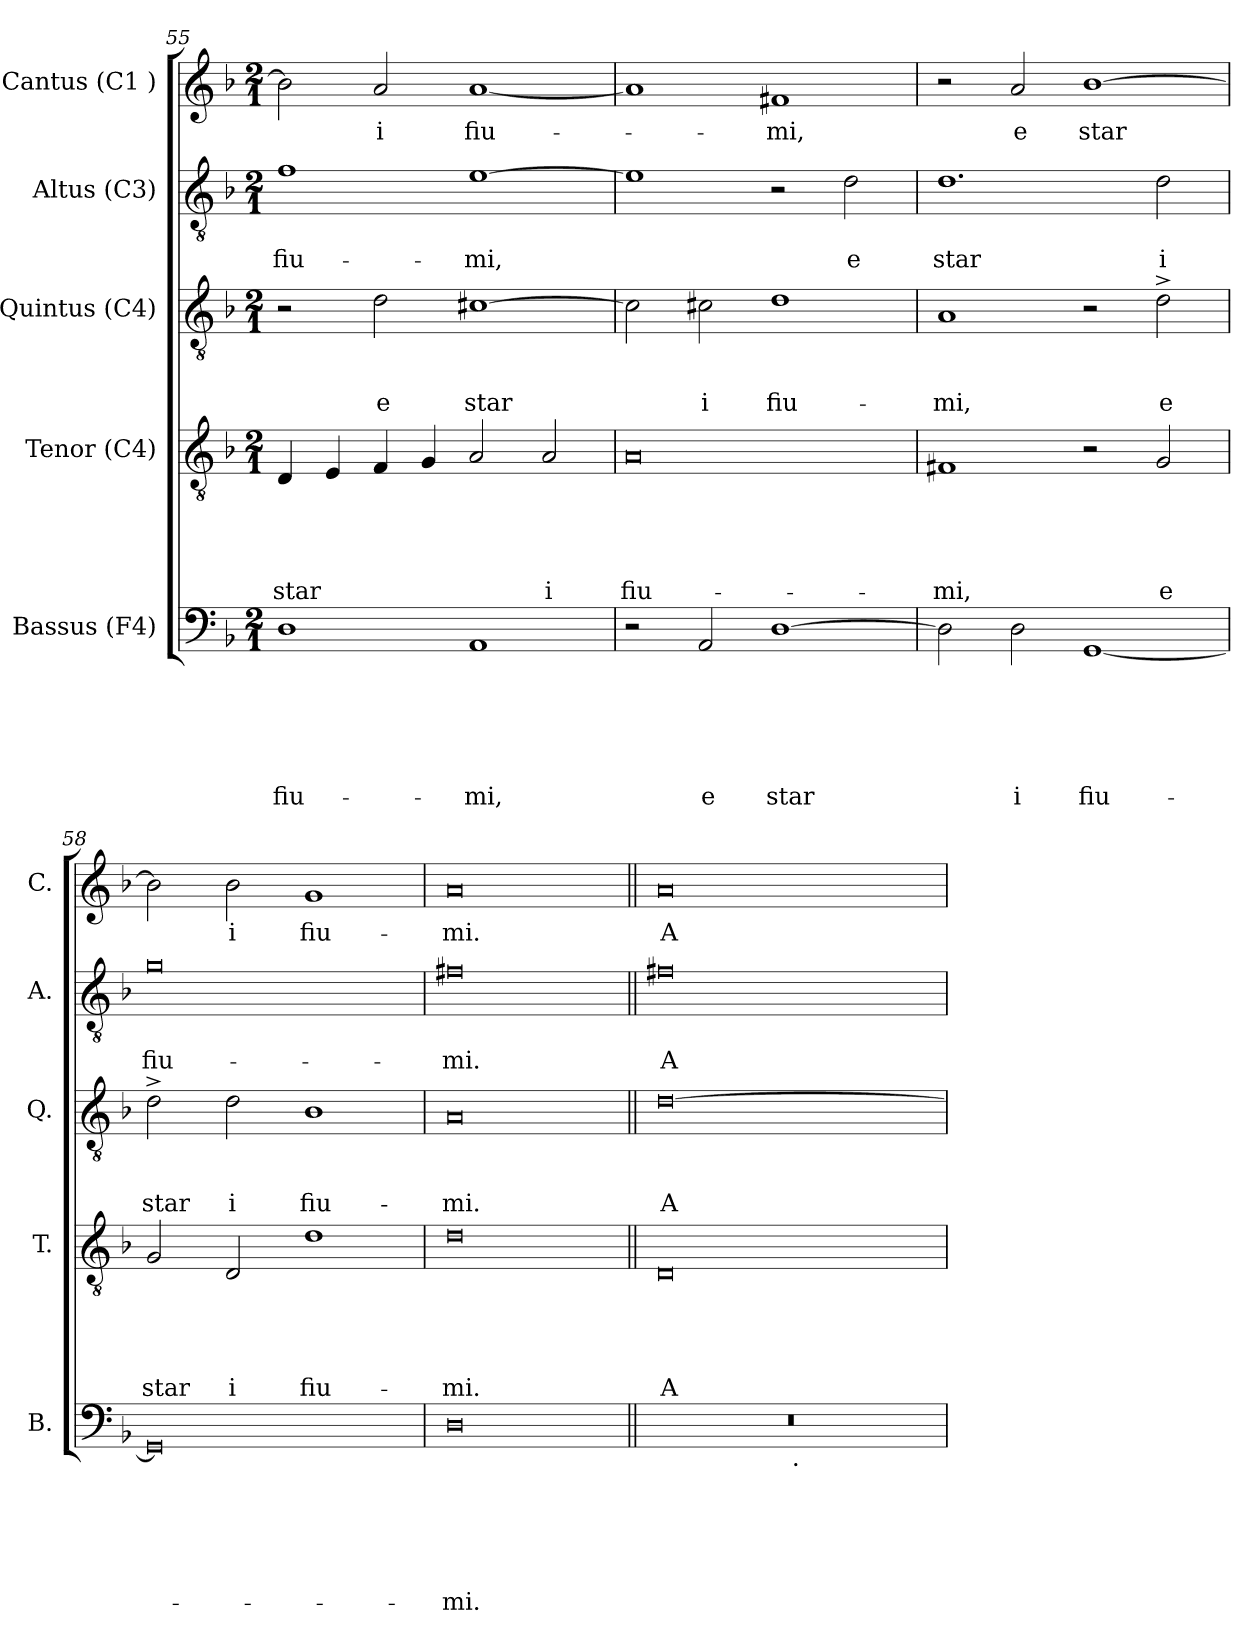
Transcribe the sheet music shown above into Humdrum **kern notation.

**kern	**text	**text	**text	**text	**text	**text	**kern	**text	**text	**text	**text	**text	**kern	**text	**text	**text	**kern	**text	**text	**kern	**text
*part5	*part5	*part5	*part5	*part5	*part5	*part5	*part4	*part4	*part4	*part4	*part4	*part4	*part3	*part3	*part3	*part3	*part2	*part2	*part2	*part1	*part1
*staff5	*staff5	*staff5	*staff5	*staff5	*staff5	*staff5	*staff4	*staff4	*staff4	*staff4	*staff4	*staff4	*staff3	*staff3	*staff3	*staff3	*staff2	*staff2	*staff2	*staff1	*staff1
*I"Bassus (F4)	*	*	*	*	*	*	*I"Tenor (C4)	*	*	*	*	*	*I"Quintus (C4)	*	*	*	*I"Altus (C3)	*	*	*I"Cantus (C1 )	*
*I'B.	*	*	*	*	*	*	*I'T.	*	*	*	*	*	*I'Q.	*	*	*	*I'A.	*	*	*I'C.	*
*clefF4	*	*	*	*	*	*	*clefGv2	*	*	*	*	*	*clefGv2	*	*	*	*clefGv2	*	*	*clefG2	*
*k[b-]	*	*	*	*	*	*	*k[b-]	*	*	*	*	*	*k[b-]	*	*	*	*k[b-]	*	*	*k[b-]	*
*F:	*	*	*	*	*	*	*F:	*	*	*	*	*	*F:	*	*	*	*F:	*	*	*F:	*
*M2/1	*	*	*	*	*	*	*M2/1	*	*	*	*	*	*M2/1	*	*	*	*M2/1	*	*	*M2/1	*
=55	=55	=55	=55	=55	=55	=55	=55	=55	=55	=55	=55	=55	=55	=55	=55	=55	=55	=55	=55	=55	=55
!	!	!	!	!	!	!LO:LY:b	!	!	!	!	!	!LO:LY:b	!	!	!	!	!	!	!LO:LY:b	!	!
1D	.	.	.	.	.	fiu-	4D/	.	.	.	.	star	2r	.	.	.	1f	.	fiu-	2b-\]	.
.	.	.	.	.	.	.	4E/	.	.	.	.	.	.	.	.	.	.	.	.	.	.
!	!	!	!	!	!	!	!	!	!	!	!	!	!	!	!	!LO:LY:b	!	!	!	!	!LO:LY:b
.	.	.	.	.	.	.	4F/	.	.	.	.	.	2d\	.	.	e	.	.	.	2a/	i
.	.	.	.	.	.	.	4G/	.	.	.	.	.	.	.	.	.	.	.	.	.	.
!	!	!	!	!	!	!LO:LY:b	!	!	!	!	!	!	!	!	!	!LO:LY:b	!	!	!LO:LY:b	!	!LO:LY:b
1AA	.	.	.	.	.	-mi,	2A/	.	.	.	.	.	[>1c#X	.	.	star	[>1e	.	-mi,	[<1a	fiu-
!	!	!	!	!	!	!	!	!	!	!	!	!LO:LY:b	!	!	!	!	!	!	!	!	!
.	.	.	.	.	.	.	2A/	.	.	.	.	i	.	.	.	.	.	.	.	.	.
=56	=56	=56	=56	=56	=56	=56	=56	=56	=56	=56	=56	=56	=56	=56	=56	=56	=56	=56	=56	=56	=56
!	!	!	!	!	!	!	!	!	!	!	!	!LO:LY:b:rj	!	!	!	!	!	!	!	!	!
2r	.	.	.	.	.	.	0A	.	.	.	.	fiu-	2c#\]	.	.	.	1e]	.	.	1a]	.
!	!	!	!	!	!	!LO:LY:b	!	!	!	!	!	!	!	!	!	!LO:LY:b	!	!	!	!	!
2AA/	.	.	.	.	.	e	.	.	.	.	.	.	2c#\	.	.	i	.	.	.	.	.
!	!	!	!	!	!	!LO:LY:b	!	!	!	!	!	!	!	!	!	!LO:LY:b	!	!	!	!	!LO:LY:b
[>1D	.	.	.	.	.	star	.	.	.	.	.	.	1d	.	.	fiu-	2r	.	.	1f#X	-mi,
!	!	!	!	!	!	!	!	!	!	!	!	!	!	!	!	!	!	!	!LO:LY:b	!	!
.	.	.	.	.	.	.	.	.	.	.	.	.	.	.	.	.	2d\	.	e	.	.
!!LO:PB:g=z
=57	=57	=57	=57	=57	=57	=57	=57	=57	=57	=57	=57	=57	=57	=57	=57	=57	=57	=57	=57	=57	=57
!	!	!	!	!	!	!	!	!	!	!	!	!LO:LY:b	!	!	!	!LO:LY:b	!	!	!LO:LY:b	!	!
2D\]	.	.	.	.	.	.	1F#X	.	.	.	.	-mi,	1A	.	.	-mi,	1.d	.	star	2r	.
!	!	!	!	!	!	!LO:LY:b	!	!	!	!	!	!	!	!	!	!	!	!	!	!	!LO:LY:b
2D\	.	.	.	.	.	i	.	.	.	.	.	.	.	.	.	.	.	.	.	2a/	e
!	!	!	!	!	!	!LO:LY:b	!	!	!	!	!	!	!	!	!	!	!	!	!	!	!LO:LY:b
[<1GG	.	.	.	.	.	fiu-	2r	.	.	.	.	.	2r	.	.	.	.	.	.	[>1b-	star
!	!	!	!	!	!	!	!	!	!	!	!	!LO:LY:b	!	!	!	!LO:LY:b	!	!	!LO:LY:b	!	!
.	.	.	.	.	.	.	2G/	.	.	.	.	e	2d^>\	.	.	e	2d\	.	i	.	.
=58	=58	=58	=58	=58	=58	=58	=58	=58	=58	=58	=58	=58	=58	=58	=58	=58	=58	=58	=58	=58	=58
!	!	!	!	!	!	!	!	!	!	!	!	!LO:LY:b	!	!	!	!LO:LY:b	!	!	!LO:LY:b:rj	!	!
0GG]	.	.	.	.	.	.	2G/	.	.	.	.	star	2d^>\	.	.	star	0g	.	fiu-	2b-\]	.
!	!	!	!	!	!	!	!	!	!	!	!	!LO:LY:b	!	!	!	!LO:LY:b	!	!	!	!	!LO:LY:b
.	.	.	.	.	.	.	2D/	.	.	.	.	i	2d\	.	.	i	.	.	.	2b-\	i
!	!	!	!	!	!	!	!	!	!	!	!	!LO:LY:b	!	!	!	!LO:LY:b	!	!	!	!	!LO:LY:b
.	.	.	.	.	.	.	1d	.	.	.	.	fiu-	1B-	.	.	fiu-	.	.	.	1g	fiu-
=59	=59	=59	=59	=59	=59	=59	=59	=59	=59	=59	=59	=59	=59	=59	=59	=59	=59	=59	=59	=59	=59
!	!	!	!	!	!	!LO:LY:b	!	!	!	!	!	!LO:LY:b	!	!	!	!LO:LY:b	!	!	!LO:LY:b	!	!LO:LY:b
0D	.	.	.	.	.	-mi.	0d	.	.	.	.	-mi.	0A	.	.	-mi.	0f#X	.	-mi.	0a	-mi.
=60||	=60||	=60||	=60||	=60||	=60||	=60||	=60||	=60||	=60||	=60||	=60||	=60||	=60||	=60||	=60||	=60||	=60||	=60||	=60||	=60||	=60||
!	!	!	!	!	!	!	!	!	!	!	!	!LO:LY:b:rj	!	!	!	!LO:LY:b:rj	!	!	!LO:LY:b:rj	!	!LO:LY:b:rj
*^	*	*	*	*	*	*	*	*	*	*	*	*	*	*	*	*	*	*	*	*	*
0r	1ryy	.	.	.	.	.	.	0D	.	.	.	.	A-	[>0d	.	.	A-	0f#X	.	A-	0a	A-
.	32ryy	.	.	.	.	.	.	.	.	.	.	.	.	.	.	.	.	.	.	.	.	.
!	!LO:TX:b:t=.	!	!	!	!	!	!	!	!	!	!	!	!	!	!	!	!	!	!	!	!	!
.	2ryy	.	.	.	.	.	.	.	.	.	.	.	.	.	.	.	.	.	.	.	.	.
.	4...ryy	.	.	.	.	.	.	.	.	.	.	.	.	.	.	.	.	.	.	.	.	.
*v	*v	*	*	*	*	*	*	*	*	*	*	*	*	*	*	*	*	*	*	*	*	*
=	=	=	=	=	=	=	=	=	=	=	=	=	=	=	=	=	=	=	=	=	=
*-	*-	*-	*-	*-	*-	*-	*-	*-	*-	*-	*-	*-	*-	*-	*-	*-	*-	*-	*-	*-	*-
